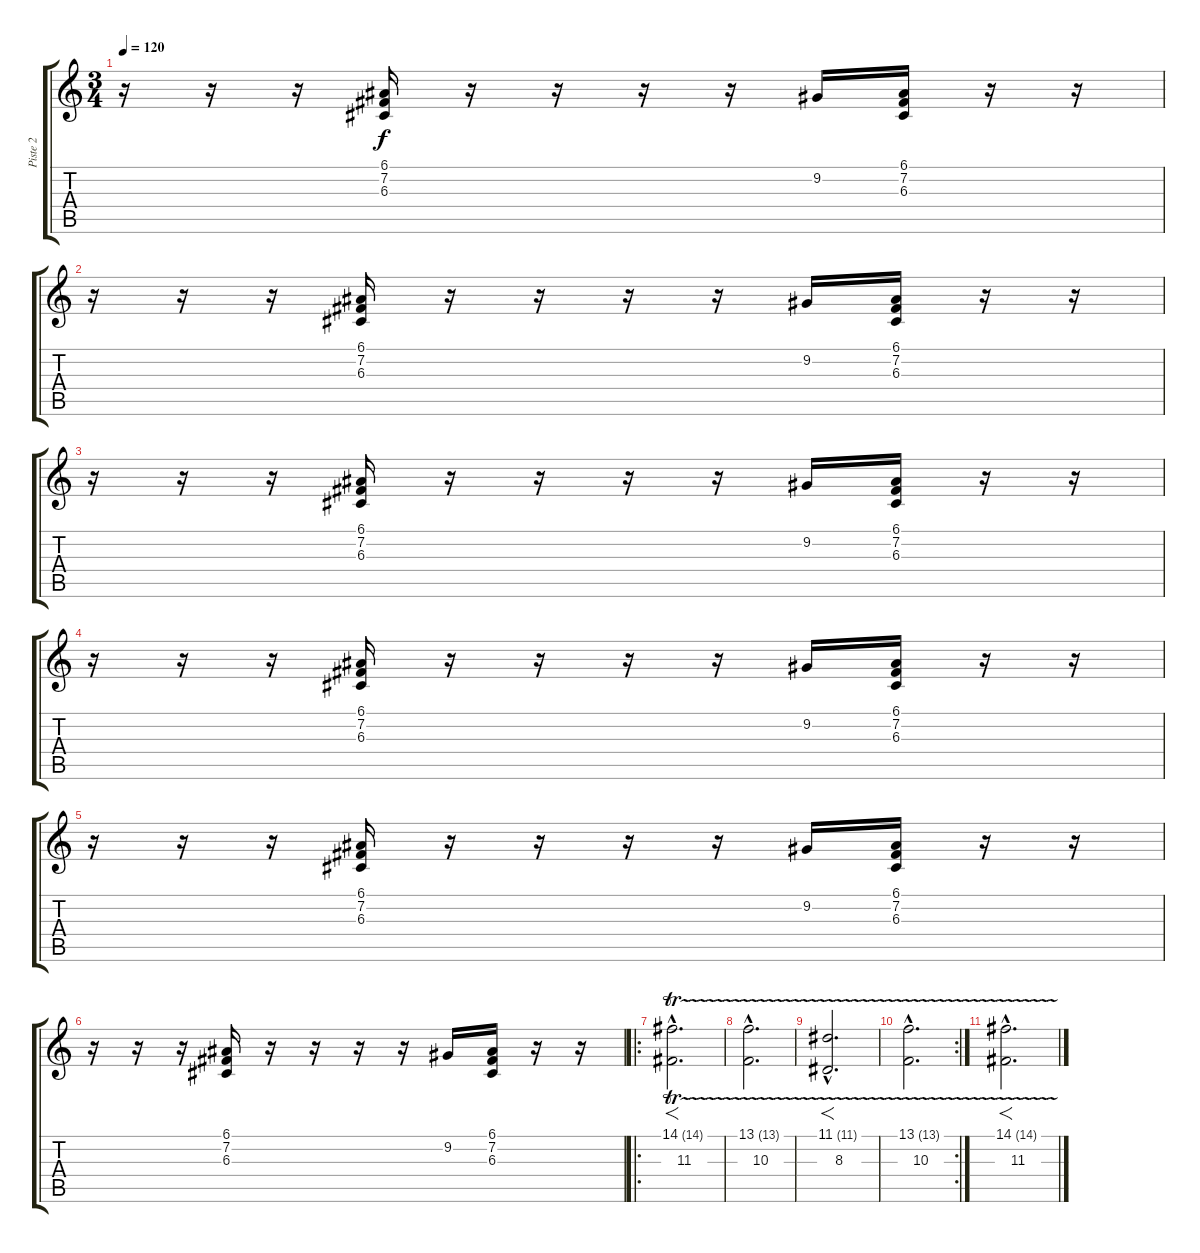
\track ("Piste 2" "Piste 2") {instrument stringensemble1}
\staff {score tabs}
\tuning (E4 B3 G3 D3 A2 E2) {hide}
\ts (3 4)
\tempo 120
\clef g2
\ks c
r.16{dy f instrument acousticguitarsteel} r.16 r.16 (6.1 7.2 6.3).16 r.16 r.16 r.16 r.16 9.2.16 (6.1 7.2 6.3).16 r.16 r.16 |
r.16{instrument acousticguitarsteel} r.16 r.16 (6.1 7.2 6.3).16 r.16 r.16 r.16 r.16 9.2.16 (6.1 7.2 6.3).16 r.16 r.16 |
r.16{instrument acousticguitarsteel} r.16 r.16 (6.1 7.2 6.3).16 r.16 r.16 r.16 r.16 9.2.16 (6.1 7.2 6.3).16 r.16 r.16 |
r.16{instrument acousticguitarsteel} r.16 r.16 (6.1 7.2 6.3).16 r.16 r.16 r.16 r.16 9.2.16 (6.1 7.2 6.3).16 r.16 r.16 |
r.16{instrument acousticguitarsteel} r.16 r.16 (6.1 7.2 6.3).16 r.16 r.16 r.16 r.16 9.2.16 (6.1 7.2 6.3).16 r.16 r.16 |
r.16{instrument acousticguitarsteel} r.16 r.16 (6.1 7.2 6.3).16 r.16 r.16 r.16 r.16 9.2.16 (6.1 7.2 6.3).16 r.16 r.16 |
\ro
(14.1{tr (14 16) hac} 11.3{hac}).2{f d instrument drawbarorgan} |
(13.1{tr (13 16) hac} 10.3{hac}).2{d} |
(11.1{tr (11 16) hac} 8.3{hac}).2{f d} |
\rc 2
(13.1{tr (13 16) hac} 10.3{hac}).2{d} |
(14.1{tr (14 16) hac} 11.3{hac}).2{f d}
